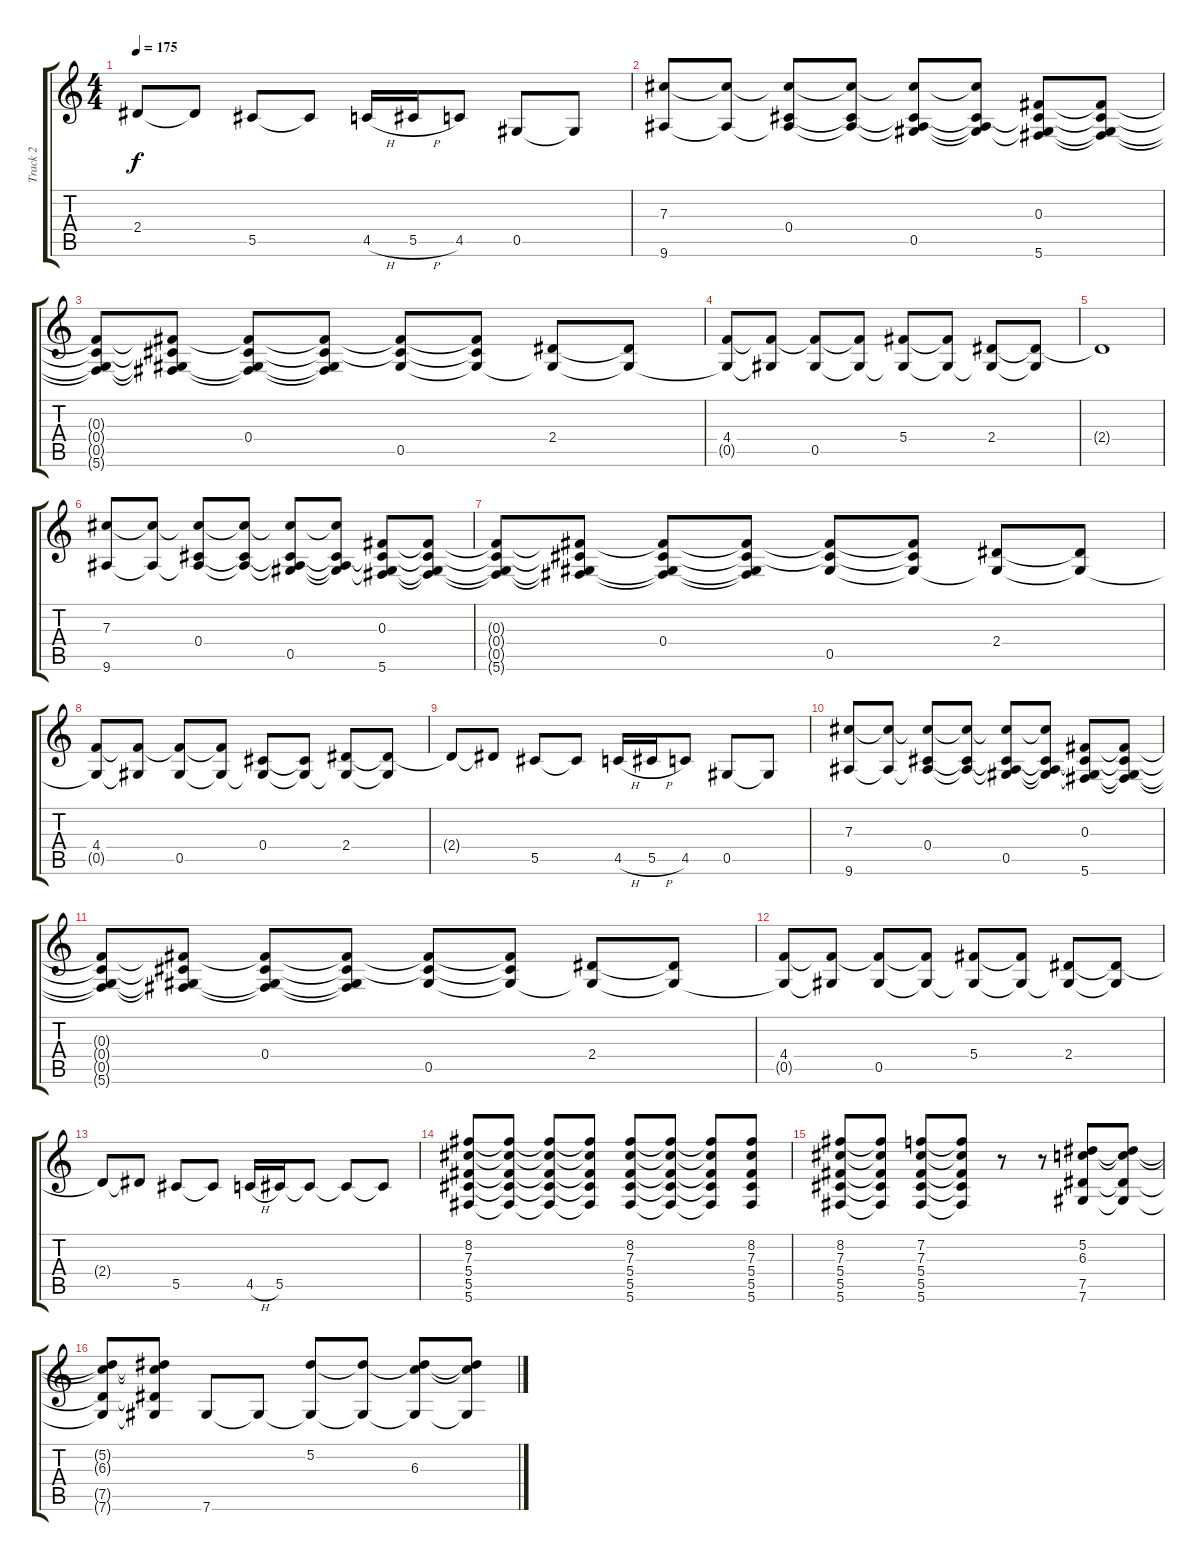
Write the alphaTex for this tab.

\track ("Track 2" "Track 2") {instrument acousticguitarsteel}
\staff {score tabs}
\tuning (Eb4 Bb3 Gb3 Db3 Ab2 Db2) {hide}
\ts (4 4)
\tempo 175
\clef g2
\ks c
2.4{t}.8{dy f} 2.4{t}.8 5.5.8 5.5{t}.8 4.5{h}.16 5.5{h}.16 4.5.8 0.5.8 0.5{t}.8 |
(7.3 9.6).8 (7.3{t} 9.6{t}).8 (7.3{t} 0.4 9.6{t}).8 (7.3{t} 0.4{t} 9.6{t}).8 (7.3{t} 0.4{t} 0.5 9.6{t}).8 (7.3{t} 0.4{t} 0.5{t} 9.6{t}).8 (0.3 0.4{t} 0.5{t} 5.6).8 (0.3{t} 0.4{t} 0.5{t} 5.6{t}).8 |
(0.3{t} 0.4{t} 0.5{t} 5.6{t}).8 (0.3{t} 0.4{t} 0.5{t} 5.6{t}).8 (0.3{t} 0.4 0.5{t} 5.6{t}).8 (0.3{t} 0.4{t} 0.5{t} 5.6{t}).8 (0.3{t} 0.4{t} 0.5).8 (0.3{t} 0.4{t} 0.5{t}).8 (2.4 0.5{t}).8 (2.4{t} 0.5{t}).8 |
(4.4 0.5{t}).8 (4.4{t} 0.5{t}).8 (4.4{t} 0.5).8 (4.4{t} 0.5{t}).8 (5.4 0.5{t}).8 (5.4{t} 0.5{t}).8 (2.4 0.5{t}).8 (2.4{t} 0.5{t}).8 |
2.4{t}.1 |
(7.3 9.6).8 (7.3{t} 9.6{t}).8 (7.3{t} 0.4 9.6{t}).8 (7.3{t} 0.4{t} 9.6{t}).8 (7.3{t} 0.4{t} 0.5 9.6{t}).8 (7.3{t} 0.4{t} 0.5{t} 9.6{t}).8 (0.3 0.4{t} 0.5{t} 5.6).8 (0.3{t} 0.4{t} 0.5{t} 5.6{t}).8 |
(0.3{t} 0.4{t} 0.5{t} 5.6{t}).8 (0.3{t} 0.4{t} 0.5{t} 5.6{t}).8 (0.3{t} 0.4 0.5{t} 5.6{t}).8 (0.3{t} 0.4{t} 0.5{t} 5.6{t}).8 (0.3{t} 0.4{t} 0.5).8 (0.3{t} 0.4{t} 0.5{t}).8 (2.4 0.5{t}).8 (2.4{t} 0.5{t}).8 |
(4.4 0.5{t}).8 (4.4{t} 0.5{t}).8 (4.4{t} 0.5).8 (4.4{t} 0.5{t}).8 (0.4 0.5{t}).8 (0.4{t} 0.5{t}).8 (2.4 0.5{t}).8 (2.4{t} 0.5{t}).8 |
2.4{t}.8 2.4{t}.8 5.5.8 5.5{t}.8 4.5{h}.16 5.5{h}.16 4.5.8 0.5.8 0.5{t}.8 |
(7.3 9.6).8 (7.3{t} 9.6{t}).8 (7.3{t} 0.4 9.6{t}).8 (7.3{t} 0.4{t} 9.6{t}).8 (7.3{t} 0.4{t} 0.5 9.6{t}).8 (7.3{t} 0.4{t} 0.5{t} 9.6{t}).8 (0.3 0.4{t} 0.5{t} 5.6).8 (0.3{t} 0.4{t} 0.5{t} 5.6{t}).8 |
(0.3{t} 0.4{t} 0.5{t} 5.6{t}).8 (0.3{t} 0.4{t} 0.5{t} 5.6{t}).8 (0.3{t} 0.4 0.5{t} 5.6{t}).8 (0.3{t} 0.4{t} 0.5{t} 5.6{t}).8 (0.3{t} 0.4{t} 0.5).8 (0.3{t} 0.4{t} 0.5{t}).8 (2.4 0.5{t}).8 (2.4{t} 0.5{t}).8 |
(4.4 0.5{t}).8 (4.4{t} 0.5{t}).8 (4.4{t} 0.5).8 (4.4{t} 0.5{t}).8 (5.4 0.5{t}).8 (5.4{t} 0.5{t}).8 (2.4 0.5{t}).8 (2.4{t} 0.5{t}).8 |
2.4{t}.8 2.4{t}.8 5.5.8 5.5{t}.8 4.5{h}.16 5.5.16 5.5{t}.8 5.5{t}.8 5.5{t}.8 |
(8.2 7.3 5.4 5.5 5.6).8 (8.2{t} 7.3{t} 5.4{t} 5.5{t} 5.6{t}).8 (8.2{t} 7.3{t} 5.4{t} 5.5{t} 5.6{t}).8 (8.2{t} 7.3{t} 5.4{t} 5.5{t} 5.6{t}).8 (8.2 7.3 5.4 5.5 5.6).8 (8.2{t} 7.3{t} 5.4{t} 5.5{t} 5.6{t}).8 (8.2{t} 7.3{t} 5.4{t} 5.5{t} 5.6{t}).8 (8.2 7.3 5.4 5.5 5.6).8 |
(8.2 7.3 5.4 5.5 5.6).8 (8.2{t} 7.3{t} 5.4{t} 5.5{t} 5.6{t}).8 (7.2 7.3 5.4 5.5 5.6).8 (7.2{t} 7.3{t} 5.4{t} 5.5{t} 5.6{t}).8 r.8 r.8 (5.2 6.3 7.5 7.6).8 (5.2{t} 6.3{t} 7.5{t} 7.6{t}).8 |
(5.2{t} 6.3{t} 7.5{t} 7.6{t}).8 (5.2{t} 6.3{t} 7.5{t} 7.6{t}).8 7.6.8 7.6{t}.8 (5.2 7.6{t}).8 (5.2{t} 7.6{t}).8 (5.2{t} 6.3 7.6{t}).8 (5.2{t} 6.3{t} 7.6{t}).8
